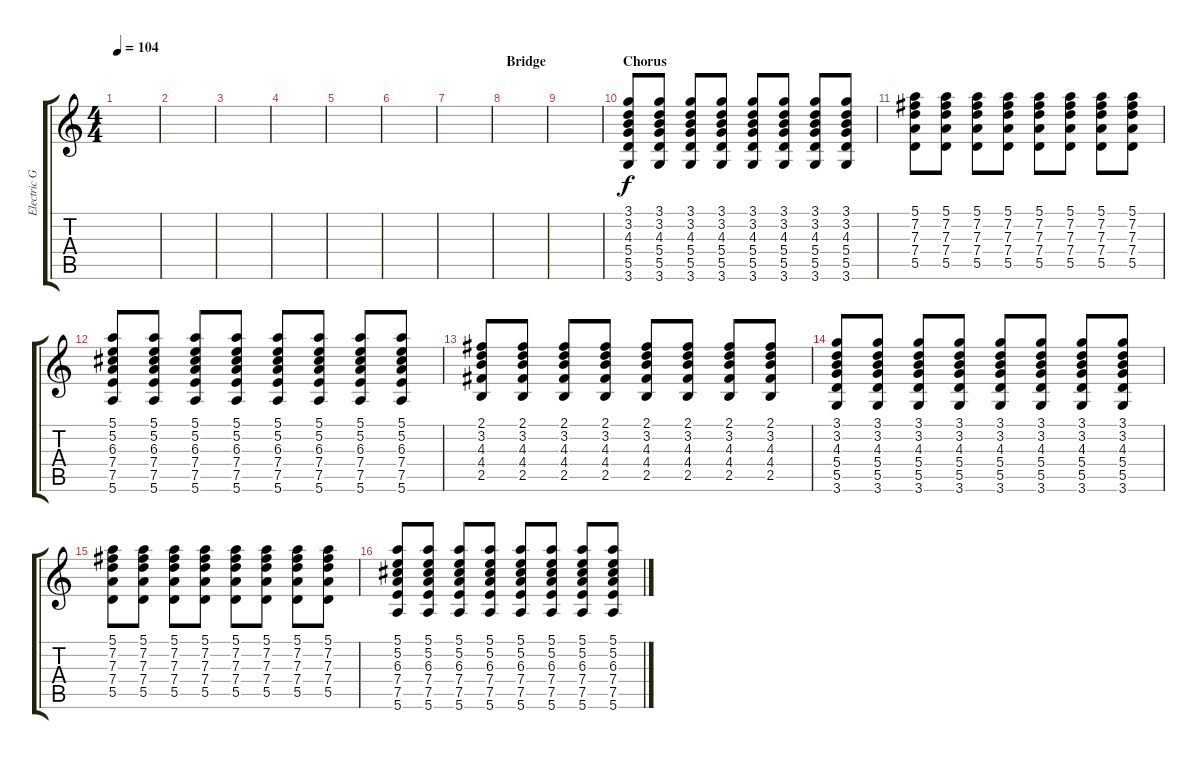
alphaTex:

\track ("Electric Guitar" "Electric G") {instrument overdrivenguitar}
\staff {score tabs}
\tuning (E4 B3 G3 D3 A2 E2) {hide}
\ts (4 4)
\tempo 104
\clef g2
\ks c
|
|
|
|
|
|
|
\section ("" "Bridge")
|
|
\section ("" "Chorus")
(3.1 3.2 4.3 5.4 5.5 3.6).8 (3.1 3.2 4.3 5.4 5.5 3.6).8 (3.1 3.2 4.3 5.4 5.5 3.6).8 (3.1 3.2 4.3 5.4 5.5 3.6).8 (3.1 3.2 4.3 5.4 5.5 3.6).8 (3.1 3.2 4.3 5.4 5.5 3.6).8 (3.1 3.2 4.3 5.4 5.5 3.6).8 (3.1 3.2 4.3 5.4 5.5 3.6).8 |
(5.1 7.2 7.3 7.4 5.5).8 (5.1 7.2 7.3 7.4 5.5).8 (5.1 7.2 7.3 7.4 5.5).8 (5.1 7.2 7.3 7.4 5.5).8 (5.1 7.2 7.3 7.4 5.5).8 (5.1 7.2 7.3 7.4 5.5).8 (5.1 7.2 7.3 7.4 5.5).8 (5.1 7.2 7.3 7.4 5.5).8 |
(5.1 5.2 6.3 7.4 7.5 5.6).8 (5.1 5.2 6.3 7.4 7.5 5.6).8 (5.1 5.2 6.3 7.4 7.5 5.6).8 (5.1 5.2 6.3 7.4 7.5 5.6).8 (5.1 5.2 6.3 7.4 7.5 5.6).8 (5.1 5.2 6.3 7.4 7.5 5.6).8 (5.1 5.2 6.3 7.4 7.5 5.6).8 (5.1 5.2 6.3 7.4 7.5 5.6).8 |
(2.1 3.2 4.3 4.4 2.5).8 (2.1 3.2 4.3 4.4 2.5).8 (2.1 3.2 4.3 4.4 2.5).8 (2.1 3.2 4.3 4.4 2.5).8 (2.1 3.2 4.3 4.4 2.5).8 (2.1 3.2 4.3 4.4 2.5).8 (2.1 3.2 4.3 4.4 2.5).8 (2.1 3.2 4.3 4.4 2.5).8 |
(3.1 3.2 4.3 5.4 5.5 3.6).8 (3.1 3.2 4.3 5.4 5.5 3.6).8 (3.1 3.2 4.3 5.4 5.5 3.6).8 (3.1 3.2 4.3 5.4 5.5 3.6).8 (3.1 3.2 4.3 5.4 5.5 3.6).8 (3.1 3.2 4.3 5.4 5.5 3.6).8 (3.1 3.2 4.3 5.4 5.5 3.6).8 (3.1 3.2 4.3 5.4 5.5 3.6).8 |
(5.1 7.2 7.3 7.4 5.5).8 (5.1 7.2 7.3 7.4 5.5).8 (5.1 7.2 7.3 7.4 5.5).8 (5.1 7.2 7.3 7.4 5.5).8 (5.1 7.2 7.3 7.4 5.5).8 (5.1 7.2 7.3 7.4 5.5).8 (5.1 7.2 7.3 7.4 5.5).8 (5.1 7.2 7.3 7.4 5.5).8 |
(5.1 5.2 6.3 7.4 7.5 5.6).8 (5.1 5.2 6.3 7.4 7.5 5.6).8 (5.1 5.2 6.3 7.4 7.5 5.6).8 (5.1 5.2 6.3 7.4 7.5 5.6).8 (5.1 5.2 6.3 7.4 7.5 5.6).8 (5.1 5.2 6.3 7.4 7.5 5.6).8 (5.1 5.2 6.3 7.4 7.5 5.6).8 (5.1 5.2 6.3 7.4 7.5 5.6).8
